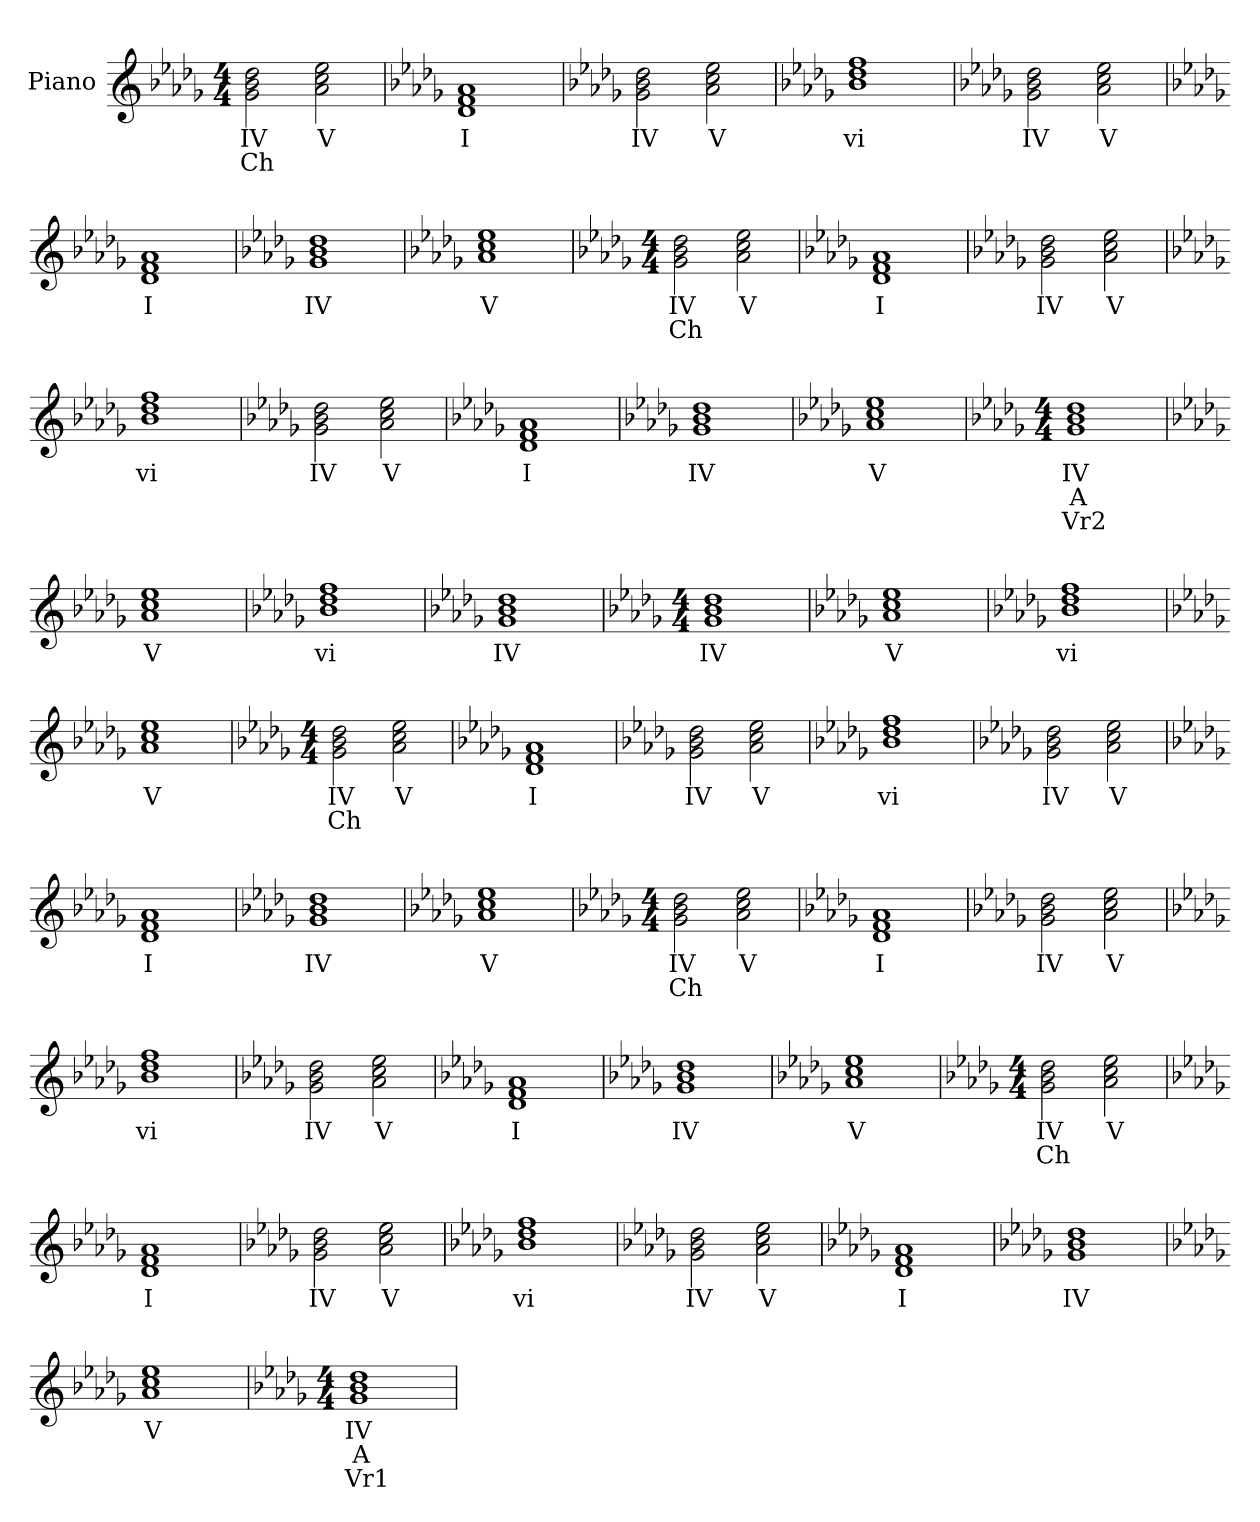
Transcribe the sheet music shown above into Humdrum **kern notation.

**kern	**text	**text	**text
*part1	*part1	*part1	*part1
*staff1	*staff1	*staff1	*staff1
*I"Piano	*	*	*
*I'Pno	*	*	*
*k[b-e-a-d-g-]	*	*	*
*D-:	*	*	*
*M4/4	*	*	*
=	=	=	=
2g- 2b- 2dd-	IV	Ch	.
2a- 2cc 2ee-	V	.	.
=	=	=	=
*k[b-e-a-d-g-]	*	*	*
*D-:	*	*	*
1d- 1f 1a-	I	.	.
=	=	=	=
*k[b-e-a-d-g-]	*	*	*
*D-:	*	*	*
2g- 2b- 2dd-	IV	.	.
2a- 2cc 2ee-	V	.	.
=	=	=	=
*k[b-e-a-d-g-]	*	*	*
*D-:	*	*	*
1b- 1dd- 1ff	vi	.	.
=	=	=	=
*k[b-e-a-d-g-]	*	*	*
*D-:	*	*	*
2g- 2b- 2dd-	IV	.	.
2a- 2cc 2ee-	V	.	.
=	=	=	=
*k[b-e-a-d-g-]	*	*	*
*D-:	*	*	*
1d- 1f 1a-	I	.	.
=	=	=	=
*k[b-e-a-d-g-]	*	*	*
*D-:	*	*	*
1g- 1b- 1dd-	IV	.	.
=	=	=	=
*k[b-e-a-d-g-]	*	*	*
*D-:	*	*	*
1a- 1cc 1ee-	V	.	.
=	=	=	=
*k[b-e-a-d-g-]	*	*	*
*D-:	*	*	*
*M4/4	*	*	*
2g- 2b- 2dd-	IV	Ch	.
2a- 2cc 2ee-	V	.	.
=	=	=	=
*k[b-e-a-d-g-]	*	*	*
*D-:	*	*	*
1d- 1f 1a-	I	.	.
=	=	=	=
*k[b-e-a-d-g-]	*	*	*
*D-:	*	*	*
2g- 2b- 2dd-	IV	.	.
2a- 2cc 2ee-	V	.	.
=	=	=	=
*k[b-e-a-d-g-]	*	*	*
*D-:	*	*	*
1b- 1dd- 1ff	vi	.	.
=	=	=	=
*k[b-e-a-d-g-]	*	*	*
*D-:	*	*	*
2g- 2b- 2dd-	IV	.	.
2a- 2cc 2ee-	V	.	.
=	=	=	=
*k[b-e-a-d-g-]	*	*	*
*D-:	*	*	*
1d- 1f 1a-	I	.	.
=	=	=	=
*k[b-e-a-d-g-]	*	*	*
*D-:	*	*	*
1g- 1b- 1dd-	IV	.	.
=	=	=	=
*k[b-e-a-d-g-]	*	*	*
*D-:	*	*	*
1a- 1cc 1ee-	V	.	.
=	=	=	=
*k[b-e-a-d-g-]	*	*	*
*D-:	*	*	*
*M4/4	*	*	*
1g- 1b- 1dd-	IV	A	Vr2
=	=	=	=
*k[b-e-a-d-g-]	*	*	*
*D-:	*	*	*
1a- 1cc 1ee-	V	.	.
=	=	=	=
*k[b-e-a-d-g-]	*	*	*
*D-:	*	*	*
1b- 1dd- 1ff	vi	.	.
=	=	=	=
*k[b-e-a-d-g-]	*	*	*
*D-:	*	*	*
1g- 1b- 1dd-	IV	.	.
=	=	=	=
*k[b-e-a-d-g-]	*	*	*
*D-:	*	*	*
*M4/4	*	*	*
1g- 1b- 1dd-	IV	.	.
=	=	=	=
*k[b-e-a-d-g-]	*	*	*
*D-:	*	*	*
1a- 1cc 1ee-	V	.	.
=	=	=	=
*k[b-e-a-d-g-]	*	*	*
*D-:	*	*	*
1b- 1dd- 1ff	vi	.	.
=	=	=	=
*k[b-e-a-d-g-]	*	*	*
*D-:	*	*	*
1a- 1cc 1ee-	V	.	.
=	=	=	=
*k[b-e-a-d-g-]	*	*	*
*D-:	*	*	*
*M4/4	*	*	*
2g- 2b- 2dd-	IV	Ch	.
2a- 2cc 2ee-	V	.	.
=	=	=	=
*k[b-e-a-d-g-]	*	*	*
*D-:	*	*	*
1d- 1f 1a-	I	.	.
=	=	=	=
*k[b-e-a-d-g-]	*	*	*
*D-:	*	*	*
2g- 2b- 2dd-	IV	.	.
2a- 2cc 2ee-	V	.	.
=	=	=	=
*k[b-e-a-d-g-]	*	*	*
*D-:	*	*	*
1b- 1dd- 1ff	vi	.	.
=	=	=	=
*k[b-e-a-d-g-]	*	*	*
*D-:	*	*	*
2g- 2b- 2dd-	IV	.	.
2a- 2cc 2ee-	V	.	.
=	=	=	=
*k[b-e-a-d-g-]	*	*	*
*D-:	*	*	*
1d- 1f 1a-	I	.	.
=	=	=	=
*k[b-e-a-d-g-]	*	*	*
*D-:	*	*	*
1g- 1b- 1dd-	IV	.	.
=	=	=	=
*k[b-e-a-d-g-]	*	*	*
*D-:	*	*	*
1a- 1cc 1ee-	V	.	.
=	=	=	=
*k[b-e-a-d-g-]	*	*	*
*D-:	*	*	*
*M4/4	*	*	*
2g- 2b- 2dd-	IV	Ch	.
2a- 2cc 2ee-	V	.	.
=	=	=	=
*k[b-e-a-d-g-]	*	*	*
*D-:	*	*	*
1d- 1f 1a-	I	.	.
=	=	=	=
*k[b-e-a-d-g-]	*	*	*
*D-:	*	*	*
2g- 2b- 2dd-	IV	.	.
2a- 2cc 2ee-	V	.	.
=	=	=	=
*k[b-e-a-d-g-]	*	*	*
*D-:	*	*	*
1b- 1dd- 1ff	vi	.	.
=	=	=	=
*k[b-e-a-d-g-]	*	*	*
*D-:	*	*	*
2g- 2b- 2dd-	IV	.	.
2a- 2cc 2ee-	V	.	.
=	=	=	=
*k[b-e-a-d-g-]	*	*	*
*D-:	*	*	*
1d- 1f 1a-	I	.	.
=	=	=	=
*k[b-e-a-d-g-]	*	*	*
*D-:	*	*	*
1g- 1b- 1dd-	IV	.	.
=	=	=	=
*k[b-e-a-d-g-]	*	*	*
*D-:	*	*	*
1a- 1cc 1ee-	V	.	.
=	=	=	=
*k[b-e-a-d-g-]	*	*	*
*D-:	*	*	*
*M4/4	*	*	*
2g- 2b- 2dd-	IV	Ch	.
2a- 2cc 2ee-	V	.	.
=	=	=	=
*k[b-e-a-d-g-]	*	*	*
*D-:	*	*	*
1d- 1f 1a-	I	.	.
=	=	=	=
*k[b-e-a-d-g-]	*	*	*
*D-:	*	*	*
2g- 2b- 2dd-	IV	.	.
2a- 2cc 2ee-	V	.	.
=	=	=	=
*k[b-e-a-d-g-]	*	*	*
*D-:	*	*	*
1b- 1dd- 1ff	vi	.	.
=	=	=	=
*k[b-e-a-d-g-]	*	*	*
*D-:	*	*	*
2g- 2b- 2dd-	IV	.	.
2a- 2cc 2ee-	V	.	.
=	=	=	=
*k[b-e-a-d-g-]	*	*	*
*D-:	*	*	*
1d- 1f 1a-	I	.	.
=	=	=	=
*k[b-e-a-d-g-]	*	*	*
*D-:	*	*	*
1g- 1b- 1dd-	IV	.	.
=	=	=	=
*k[b-e-a-d-g-]	*	*	*
*D-:	*	*	*
1a- 1cc 1ee-	V	.	.
=	=	=	=
*k[b-e-a-d-g-]	*	*	*
*D-:	*	*	*
*M4/4	*	*	*
1g- 1b- 1dd-	IV	A	Vr1
=	=	=	=
*-	*-	*-	*-
